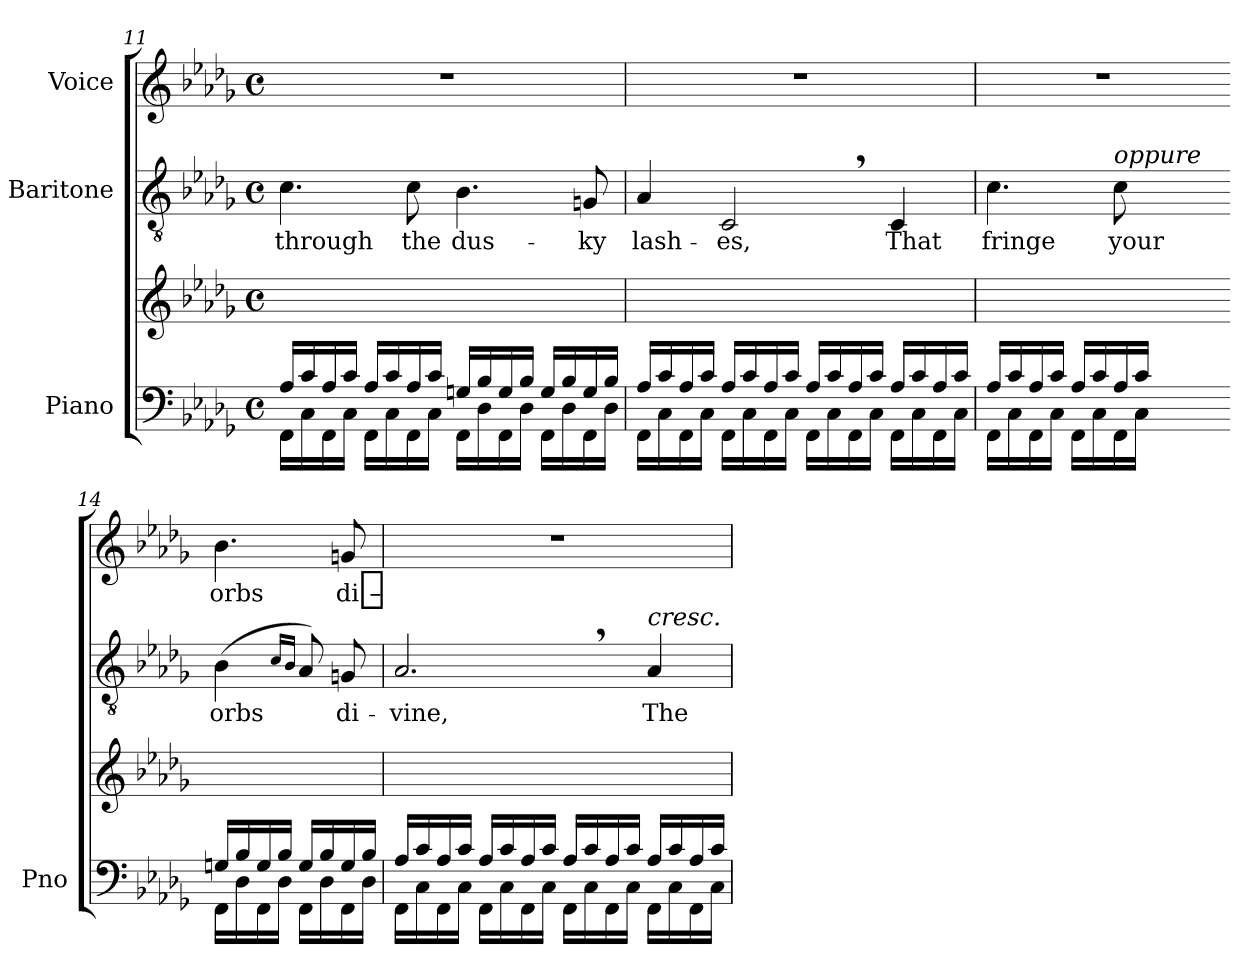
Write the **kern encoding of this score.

**kern	**kern	**kern	**text	**kern	**text
*part3	*part3	*part2	*part2	*part1	*part1
*staff4	*staff3	*staff2	*staff2	*staff1	*staff1
*I"Piano	*	*I"Baritone	*	*I"Voice	*
*I'Pno	*	*	*	*	*
!!LO:LB:g=z
*clefF4	*clefG2	*clefGv2	*	*clefG2	*
*k[b-e-a-d-g-]	*k[b-e-a-d-g-]	*k[b-e-a-d-g-]	*	*k[b-e-a-d-g-]	*
*M4/4	*M4/4	*M4/4	*	*M4/4	*
*met(c)	*met(c)	*met(c)	*	*met(c)	*
=11	=11	=11	=11	=11	=11
*^	*	*	*	*	*
!	!	!	!	!LO:LY:b	!	!
16A-/LL	16FF\LL	1ryy	4.c\	through	1r	.
16c/	16C\	.	.	.	.	.
16A-/	16FF\	.	.	.	.	.
16c/JJ	16C\JJ	.	.	.	.	.
16A-/LL	16FF\LL	.	.	.	.	.
16c/	16C\	.	.	.	.	.
!	!	!	!	!LO:LY:b	!	!
16A-/	16FF\	.	8c\	the	.	.
16c/JJ	16C\JJ	.	.	.	.	.
!	!	!	!	!LO:LY:b	!	!
16Gn/LL	16FF\LL	.	4.B-\	dus-	.	.
16B-/	16D-\	.	.	.	.	.
16G/	16FF\	.	.	.	.	.
16B-/JJ	16D-\JJ	.	.	.	.	.
16G/LL	16FF\LL	.	.	.	.	.
16B-/	16D-\	.	.	.	.	.
!	!	!	!	!LO:LY:b	!	!
16G/	16FF\	.	8Gn/	-ky	.	.
16B-/JJ	16D-\JJ	.	.	.	.	.
=12	=12	=12	=12	=12	=12	=12
!	!	!	!	!LO:LY:b	!	!
16A-/LL	16FF\LL	1ryy	4A-/	lash-	1r	.
16c/	16C\	.	.	.	.	.
16A-/	16FF\	.	.	.	.	.
16c/JJ	16C\JJ	.	.	.	.	.
!	!	!	!	!LO:LY:b	!	!
16A-/LL	16FF\LL	.	2C,/	-es,	.	.
16c/	16C\	.	.	.	.	.
16A-/	16FF\	.	.	.	.	.
16c/JJ	16C\JJ	.	.	.	.	.
16A-/LL	16FF\LL	.	.	.	.	.
16c/	16C\	.	.	.	.	.
16A-/	16FF\	.	.	.	.	.
16c/JJ	16C\JJ	.	.	.	.	.
!	!	!	!	!LO:LY:b	!	!
16A-/LL	16FF\LL	.	4C/	That	.	.
16c/	16C\	.	.	.	.	.
16A-/	16FF\	.	.	.	.	.
16c/JJ	16C\JJ	.	.	.	.	.
!!LO:LB:g=z
=13	=13	=13	=13	=13	=13	=13
!	!	!	!	!LO:LY:b	!	!
16A-/LL	16FF\LL	1ryy	4.c\	fringe	1r	.
16c/	16C\	.	.	.	.	.
16A-/	16FF\	.	.	.	.	.
16c/JJ	16C\JJ	.	.	.	.	.
16A-/LL	16FF\LL	.	.	.	.	.
16c/	16C\	.	.	.	.	.
!	!	!	!LO:TX:a:i:t=oppure	!	!	!
!	!	!	!	!LO:LY:b	!	!
16A-/	16FF\	.	8c\	your	.	.
16c/JJ	16C\JJ	.	.	.	.	.
2ryy	2ryy	.	2ryy	.	.	.
=14-	=14-	=14-	=14-	=14-	=14-	=14-
!	!	!	!	!LO:LY:b	!	!LO:LY:b
16Gn/LL	16FF\LL	2ryy	(>4B-\	orbs	4.b-\	orbs
16B-/	16D-\	.	.	.	.	.
16G/	16FF\	.	.	.	.	.
16B-/JJ	16D-\JJ	.	.	.	.	.
.	.	.	16qc/LL	.	.	.
.	.	.	16qB-/JJ	.	.	.
16G/LL	16FF\LL	.	8A-/)	.	.	.
16B-/	16D-\	.	.	.	.	.
!	!	!	!	!LO:LY:b	!	!LO:LY:b
16G/	16FF\	.	8Gn/	di-	8gn/	di –
16B-/JJ	16D-\JJ	.	.	.	.	.
=15	=15	=15	=15	=15	=15	=15
!	!	!	!	!LO:LY:b	!	!
16A-/LL	16FF\LL	1ryy	2.A-,/	-vine,	1r	.
16c/	16C\	.	.	.	.	.
16A-/	16FF\	.	.	.	.	.
16c/JJ	16C\JJ	.	.	.	.	.
16A-/LL	16FF\LL	.	.	.	.	.
16c/	16C\	.	.	.	.	.
16A-/	16FF\	.	.	.	.	.
16c/JJ	16C\JJ	.	.	.	.	.
16A-/LL	16FF\LL	.	.	.	.	.
16c/	16C\	.	.	.	.	.
16A-/	16FF\	.	.	.	.	.
16c/JJ	16C\JJ	.	.	.	.	.
!	!	!	!LO:TX:a:i:t=cresc.	!	!	!
!	!	!	!	!LO:LY:b	!	!
16A-/LL	16FF\LL	.	4A-/	The	.	.
16c/	16C\	.	.	.	.	.
16A-/	16FF\	.	.	.	.	.
16c/JJ	16C\JJ	.	.	.	.	.
*v	*v	*	*	*	*	*
=	=	=	=	=	=
*-	*-	*-	*-	*-	*-
